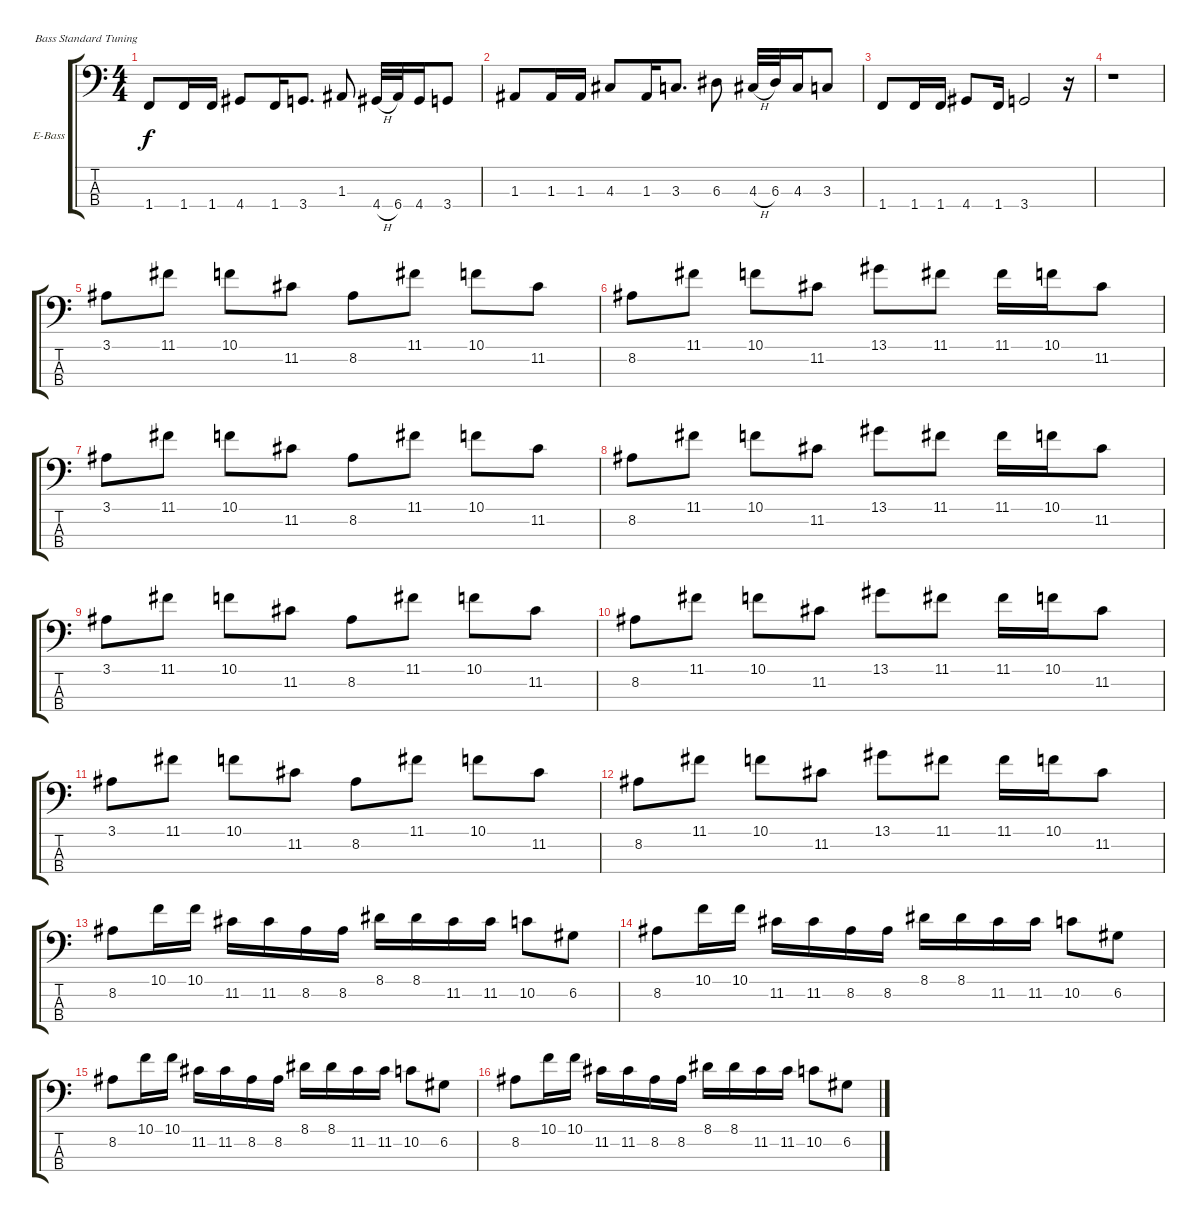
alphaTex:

\bracketExtendMode groupsimilarinstruments
\firstSystemTrackNameOrientation horizontal
\otherSystemsTrackNameOrientation horizontal
\track ("Audie Pitre" "E-Bass") {instrument electricbasspick}
\staff {score tabs}
\tuning (G2 D2 A1 E1)
\ts (4 4)
\tempo (80 hide)
\clef f4
\ks c
1.4.8{dy f} 1.4.16 1.4.16 4.4.8 1.4.16 3.4.8{d} 1.3.8 4.4{h}.32 6.4.32 4.4.16 3.4.8 |
1.3.8 1.3.16 1.3.16 4.3.8 1.3.16 3.3.8{d} 6.3.8 4.3{h}.32 6.3.32 4.3.16 3.3.8 |
1.4.8 1.4.16 1.4.16 4.4.8 1.4.16 3.4.2 r.16 |
r.1 |
3.1.8 11.1.8 10.1.8 11.2.8 8.2.8 11.1.8 10.1.8 11.2.8 |
8.2.8 11.1.8 10.1.8 11.2.8 13.1.8 11.1.8 11.1.16 10.1.16 11.2.8 |
3.1.8 11.1.8 10.1.8 11.2.8 8.2.8 11.1.8 10.1.8 11.2.8 |
8.2.8 11.1.8 10.1.8 11.2.8 13.1.8 11.1.8 11.1.16 10.1.16 11.2.8 |
3.1.8 11.1.8 10.1.8 11.2.8 8.2.8 11.1.8 10.1.8 11.2.8 |
8.2.8 11.1.8 10.1.8 11.2.8 13.1.8 11.1.8 11.1.16 10.1.16 11.2.8 |
3.1.8 11.1.8 10.1.8 11.2.8 8.2.8 11.1.8 10.1.8 11.2.8 |
8.2.8 11.1.8 10.1.8 11.2.8 13.1.8 11.1.8 11.1.16 10.1.16 11.2.8 |
8.2.8 10.1.16 10.1.16 11.2.16 11.2.16 8.2.16 8.2.16 8.1.16 8.1.16 11.2.16 11.2.16 10.2.8 6.2.8 |
8.2.8 10.1.16 10.1.16 11.2.16 11.2.16 8.2.16 8.2.16 8.1.16 8.1.16 11.2.16 11.2.16 10.2.8 6.2.8 |
8.2.8 10.1.16 10.1.16 11.2.16 11.2.16 8.2.16 8.2.16 8.1.16 8.1.16 11.2.16 11.2.16 10.2.8 6.2.8 |
8.2.8 10.1.16 10.1.16 11.2.16 11.2.16 8.2.16 8.2.16 8.1.16 8.1.16 11.2.16 11.2.16 10.2.8 6.2.8
